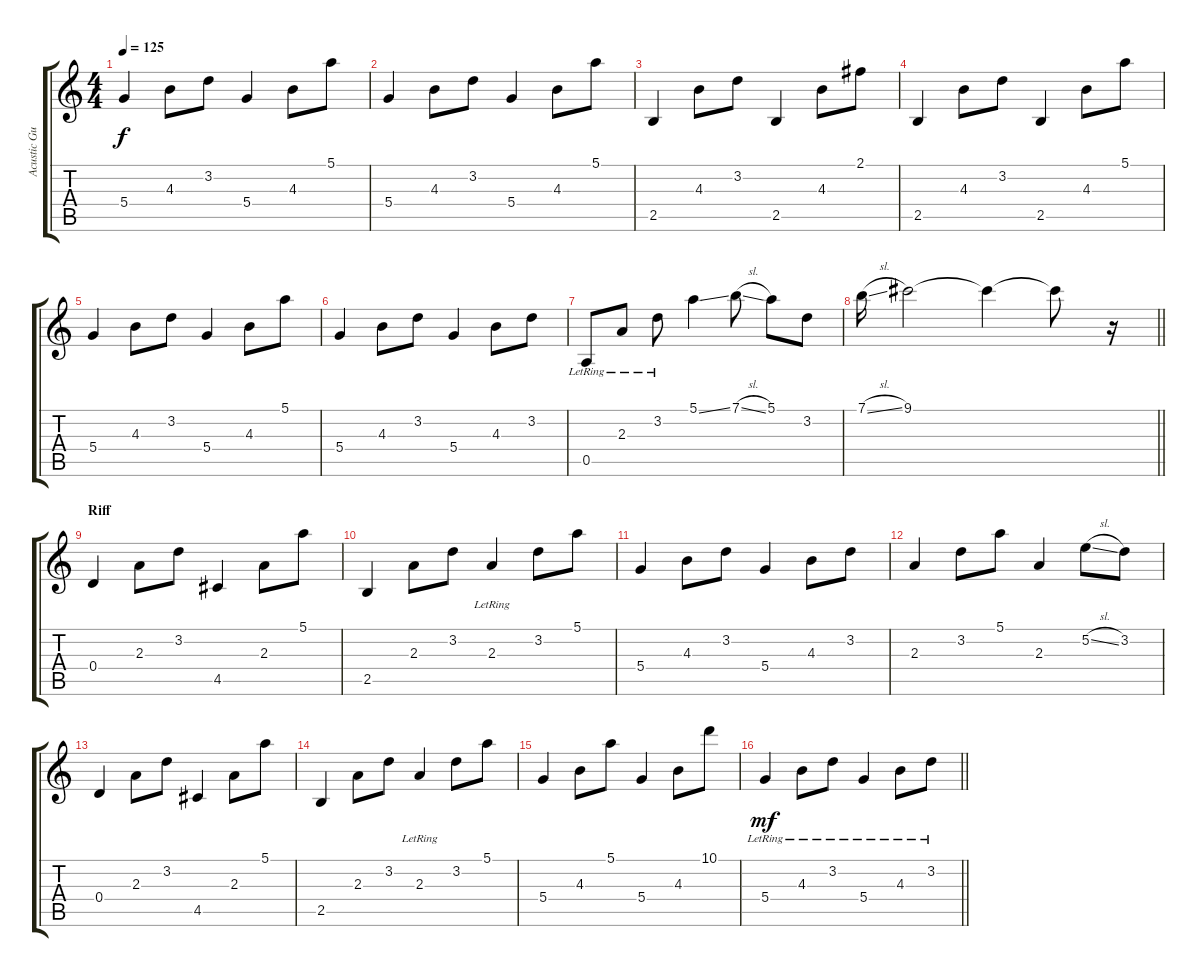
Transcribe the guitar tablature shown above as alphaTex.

\track ("Acustic Guitar" "Acustic Gu") {instrument electricguitarjazz}
\staff {score tabs}
\tuning (E4 B3 G3 D3 A2 E2) {hide}
\ts (4 4)
\tempo 125
\clef g2
\ks c
5.4.4{dy f} 4.3.8 3.2.8 5.4.4 4.3.8 5.1.8 |
5.4.4 4.3.8 3.2.8 5.4.4 4.3.8 5.1.8 |
2.5.4 4.3.8 3.2.8 2.5.4 4.3.8 2.1.8 |
2.5.4 4.3.8 3.2.8 2.5.4 4.3.8 5.1.8 |
5.4.4 4.3.8 3.2.8 5.4.4 4.3.8 5.1.8 |
5.4.4 4.3.8 3.2.8 5.4.4 4.3.8 3.2.8 |
0.5{lr}.8 2.3{lr}.8 3.2{lr}.8 5.1{ss}.4 7.1{sl}.8 5.1.8 3.2.8 |
\barLineRight lightlight
7.1{sl}.16 9.1.2 9.1{t}.4 9.1{t}.8 r.16 |
\section ("" "Riff")
0.4.4 2.3.8 3.2.8 4.5.4 2.3.8 5.1.8 |
2.5.4 2.3.8 3.2.8 2.3{lr}.4 3.2.8 5.1.8 |
5.4.4 4.3.8 3.2.8 5.4.4 4.3.8 3.2.8 |
2.3.4 3.2.8 5.1.8 2.3.4 5.2{sl}.8 3.2.8 |
0.4.4 2.3.8 3.2.8 4.5.4 2.3.8 5.1.8 |
2.5.4 2.3.8 3.2.8 2.3{lr}.4 3.2.8 5.1.8 |
5.4.4 4.3.8 5.1.8 5.4.4 4.3.8 10.1.8 |
\barLineRight lightlight
5.4{lr}.4{dy mf} 4.3{lr}.8 3.2{lr}.8 5.4{lr}.4 4.3{lr}.8 3.2{lr}.8
